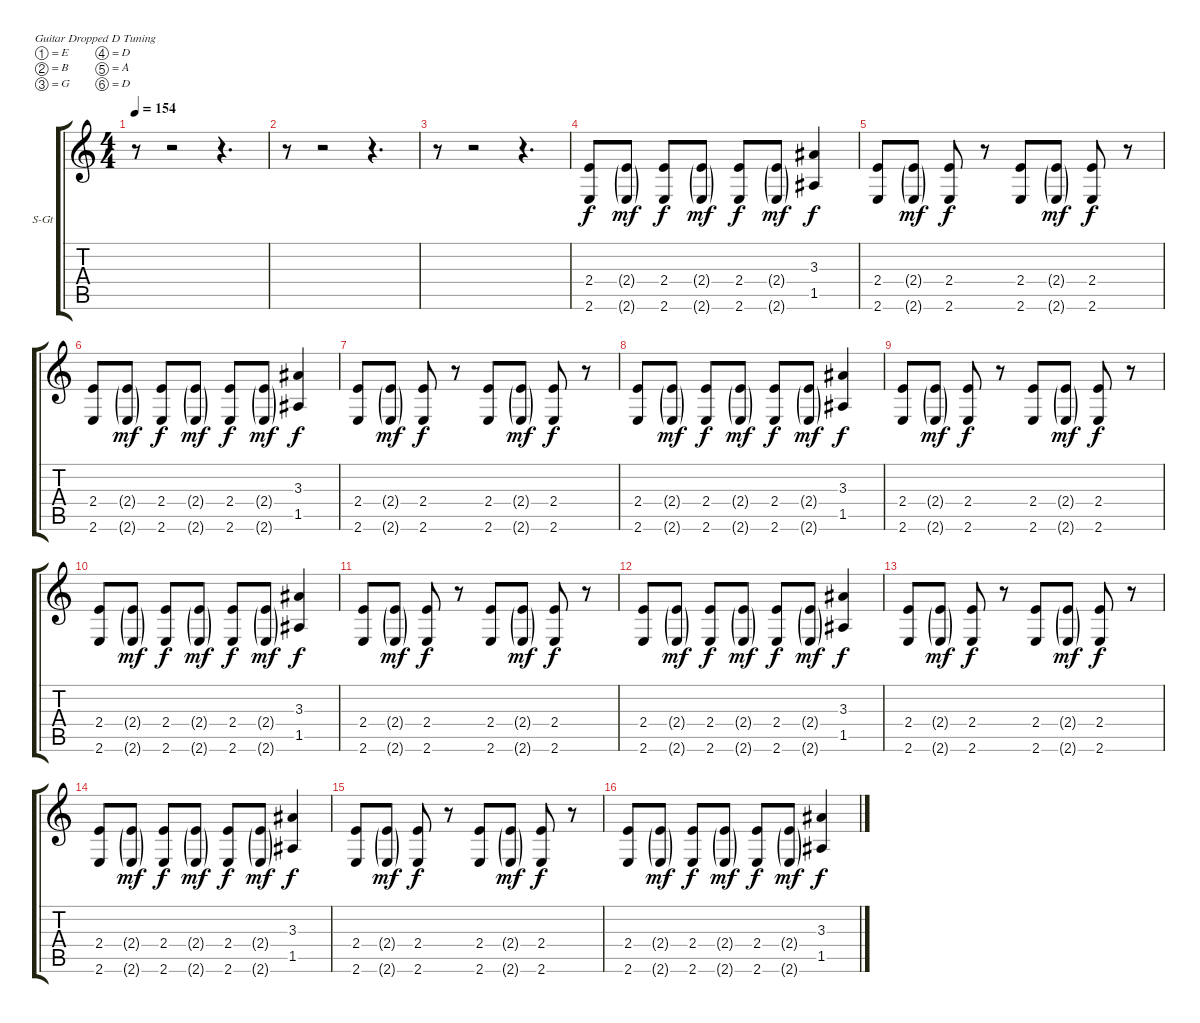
\bracketExtendMode groupsimilarinstruments
\firstSystemTrackNameOrientation horizontal
\otherSystemsTrackNameOrientation horizontal
\track ("Keyboard (Christian)" "S-Gt") {instrument lead2sawtooth}
\staff {score tabs}
\tuning (E4 B3 G3 D3 A2 D2)
\displaytranspose 12
\ts (4 4)
\tempo 154
\clef g2
\ks c
r.8{dy f} r.2 r.4{d} |
r.8 r.2 r.4{d} |
r.8 r.2 r.4{d} |
(2.4 2.6).8 (2.4{g} 2.6{g}).8{dy mf} (2.4 2.6).8{dy f} (2.4{g} 2.6{g}).8{dy mf} (2.4 2.6).8{dy f} (2.4{g} 2.6{g}).8{dy mf} (3.3 1.5).4{dy f} |
(2.4 2.6).8 (2.4{g} 2.6{g}).8{dy mf} (2.4 2.6).8{dy f} r.8 (2.4 2.6).8 (2.4{g} 2.6{g}).8{dy mf} (2.4 2.6).8{dy f} r.8 |
(2.4 2.6).8 (2.4{g} 2.6{g}).8{dy mf} (2.4 2.6).8{dy f} (2.4{g} 2.6{g}).8{dy mf} (2.4 2.6).8{dy f} (2.4{g} 2.6{g}).8{dy mf} (3.3 1.5).4{dy f} |
(2.4 2.6).8 (2.4{g} 2.6{g}).8{dy mf} (2.4 2.6).8{dy f} r.8 (2.4 2.6).8 (2.4{g} 2.6{g}).8{dy mf} (2.4 2.6).8{dy f} r.8 |
(2.4 2.6).8 (2.4{g} 2.6{g}).8{dy mf} (2.4 2.6).8{dy f} (2.4{g} 2.6{g}).8{dy mf} (2.4 2.6).8{dy f} (2.4{g} 2.6{g}).8{dy mf} (3.3 1.5).4{dy f} |
(2.4 2.6).8 (2.4{g} 2.6{g}).8{dy mf} (2.4 2.6).8{dy f} r.8 (2.4 2.6).8 (2.4{g} 2.6{g}).8{dy mf} (2.4 2.6).8{dy f} r.8 |
(2.4 2.6).8 (2.4{g} 2.6{g}).8{dy mf} (2.4 2.6).8{dy f} (2.4{g} 2.6{g}).8{dy mf} (2.4 2.6).8{dy f} (2.4{g} 2.6{g}).8{dy mf} (3.3 1.5).4{dy f} |
(2.4 2.6).8 (2.4{g} 2.6{g}).8{dy mf} (2.4 2.6).8{dy f} r.8 (2.4 2.6).8 (2.4{g} 2.6{g}).8{dy mf} (2.4 2.6).8{dy f} r.8 |
(2.4 2.6).8 (2.4{g} 2.6{g}).8{dy mf} (2.4 2.6).8{dy f} (2.4{g} 2.6{g}).8{dy mf} (2.4 2.6).8{dy f} (2.4{g} 2.6{g}).8{dy mf} (3.3 1.5).4{dy f} |
(2.4 2.6).8 (2.4{g} 2.6{g}).8{dy mf} (2.4 2.6).8{dy f} r.8 (2.4 2.6).8 (2.4{g} 2.6{g}).8{dy mf} (2.4 2.6).8{dy f} r.8 |
(2.4 2.6).8 (2.4{g} 2.6{g}).8{dy mf} (2.4 2.6).8{dy f} (2.4{g} 2.6{g}).8{dy mf} (2.4 2.6).8{dy f} (2.4{g} 2.6{g}).8{dy mf} (3.3 1.5).4{dy f} |
(2.4 2.6).8 (2.4{g} 2.6{g}).8{dy mf} (2.4 2.6).8{dy f} r.8 (2.4 2.6).8 (2.4{g} 2.6{g}).8{dy mf} (2.4 2.6).8{dy f} r.8 |
(2.4 2.6).8 (2.4{g} 2.6{g}).8{dy mf} (2.4 2.6).8{dy f} (2.4{g} 2.6{g}).8{dy mf} (2.4 2.6).8{dy f} (2.4{g} 2.6{g}).8{dy mf} (3.3 1.5).4{dy f}
